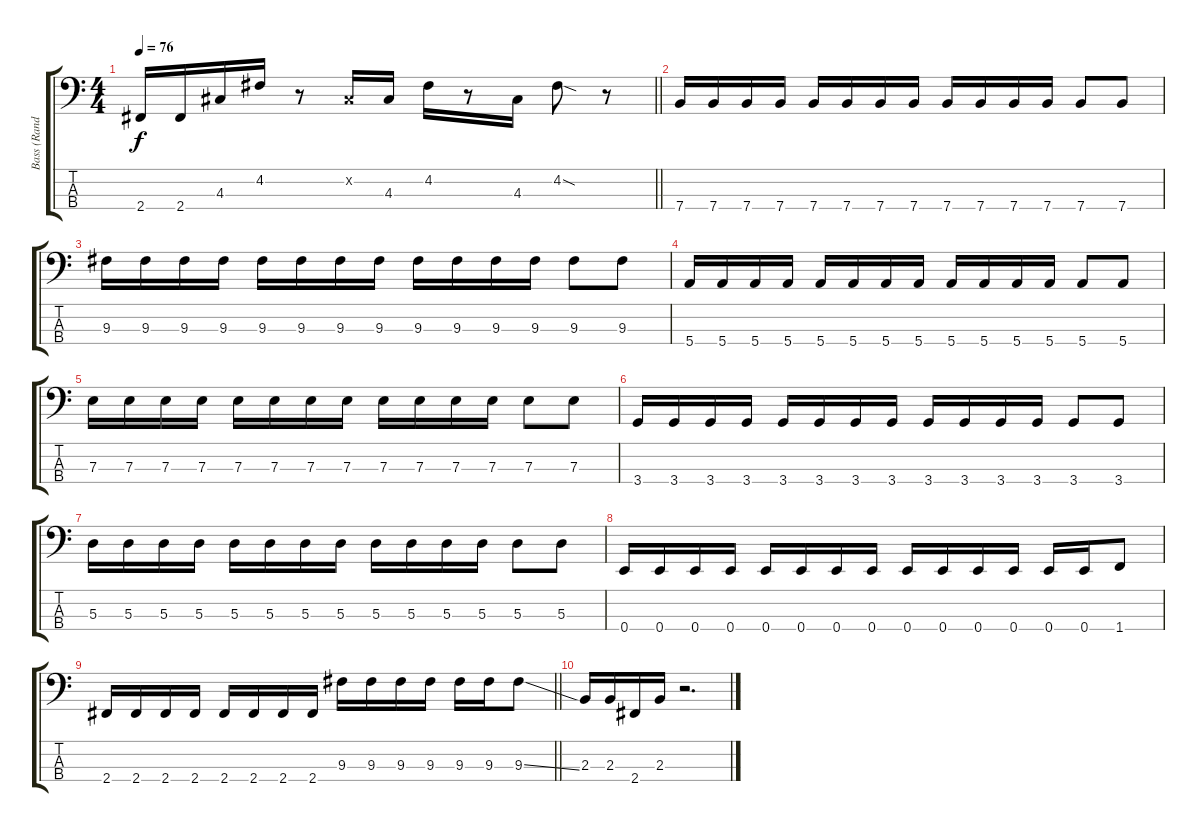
\track ("Bass (Randy Meisner)" "Bass (Rand") {instrument electricbassfinger}
\staff {score tabs}
\tuning (G2 D2 A1 E1) {hide}
\ts (4 4)
\tempo 76
\clef f4
\barLineRight lightlight
\ks c
2.4.16{dy f} 2.4.16 4.3.16 4.2.16 r.8 -1.2{x}.16 4.3.16 4.2.16 r.8 4.3.16 4.2{sod}.8 r.8 |
7.4.16 7.4.16 7.4.16 7.4.16 7.4.16 7.4.16 7.4.16 7.4.16 7.4.16 7.4.16 7.4.16 7.4.16 7.4.8 7.4.8 |
9.3.16 9.3.16 9.3.16 9.3.16 9.3.16 9.3.16 9.3.16 9.3.16 9.3.16 9.3.16 9.3.16 9.3.16 9.3.8 9.3.8 |
5.4.16 5.4.16 5.4.16 5.4.16 5.4.16 5.4.16 5.4.16 5.4.16 5.4.16 5.4.16 5.4.16 5.4.16 5.4.8 5.4.8 |
7.3.16 7.3.16 7.3.16 7.3.16 7.3.16 7.3.16 7.3.16 7.3.16 7.3.16 7.3.16 7.3.16 7.3.16 7.3.8 7.3.8 |
3.4.16 3.4.16 3.4.16 3.4.16 3.4.16 3.4.16 3.4.16 3.4.16 3.4.16 3.4.16 3.4.16 3.4.16 3.4.8 3.4.8 |
5.3.16 5.3.16 5.3.16 5.3.16 5.3.16 5.3.16 5.3.16 5.3.16 5.3.16 5.3.16 5.3.16 5.3.16 5.3.8 5.3.8 |
0.4.16 0.4.16 0.4.16 0.4.16 0.4.16 0.4.16 0.4.16 0.4.16 0.4.16 0.4.16 0.4.16 0.4.16 0.4.16 0.4.16 1.4.8 |
\barLineRight lightlight
2.4.16 2.4.16 2.4.16 2.4.16 2.4.16 2.4.16 2.4.16 2.4.16 9.3.16 9.3.16 9.3.16 9.3.16 9.3.16 9.3.16 9.3{ss}.8 |
2.3.16 2.3.16 2.4.16 2.3.16 r.2{d}
